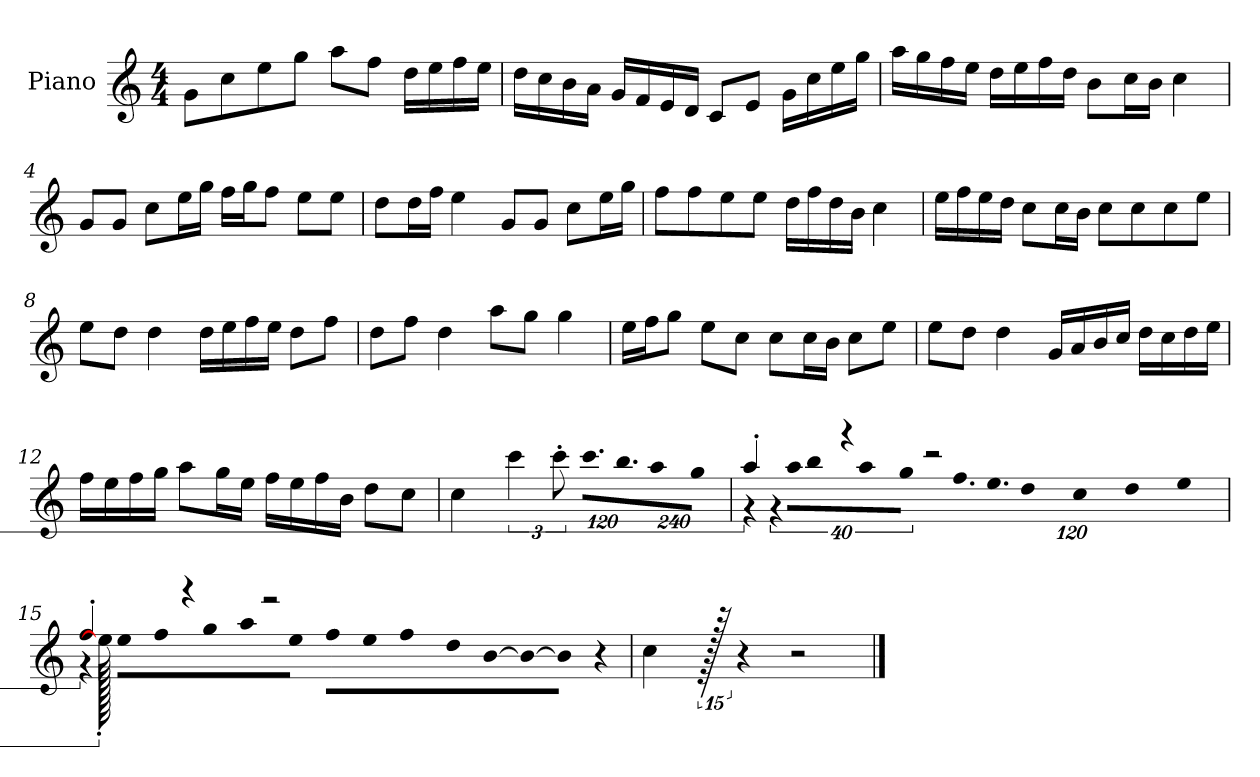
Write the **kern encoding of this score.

**kern
*part1
*staff1
*I"Piano
*I'P-no
*clefG2
*k[]
*M4/4
*MM90
=1
8g\L
8cc\
8ee\
8gg\J
8aa\L
8ff\J
16dd\LL
16ee\
16ff\
16ee\JJ
=2
16dd\LL
16cc\
16b\
16a\JJ
16g/LL
16f/
16e/
16d/JJ
8c/L
8e/J
16g\LL
16cc\
16ee\
16gg\JJ
=3
16aa\LL
16gg\
16ff\
16ee\JJ
16dd\LL
16ee\
16ff\
16dd\JJ
8b\L
16cc\L
16b\JJ
4cc\
!!LO:LB:g=z
=4
8g/L
8g/J
8cc\L
16ee\L
16gg\JJ
16ff\LL
16gg\J
8ff\J
8ee\L
8ee\J
=5
8dd\L
16dd\L
16ff\JJ
4ee\
8g/L
8g/J
8cc\L
16ee\L
16gg\JJ
=6
8ff\L
8ff\
8ee\
8ee\J
16dd\LL
16ff\
16dd\
16b\JJ
4cc\
=7
16ee\LL
16ff\
16ee\
16dd\JJ
8cc\L
16cc\L
16b\JJ
8cc\L
8cc\
8cc\
8ee\J
!!LO:LB:g=z
=8
8ee\L
8dd\J
4dd\
16dd\LL
16ee\
16ff\
16ee\JJ
8dd\L
8ff\J
=9
8dd\L
8ff\J
4dd\
8aa\L
8gg\J
4gg\
=10
16ee\LL
16ff\J
8gg\J
8ee\L
8cc\J
8cc\L
16cc\L
16b\JJ
8cc\L
8ee\J
=11
8ee\L
8dd\J
4dd\
16g/LL
16a/
16b/
16cc/JJ
16dd\LL
16cc\
16dd\
16ee\JJ
!!LO:LB:g=z
=12
16ff\LL
16ee\
16ff\
16gg\JJ
8aa\L
16gg\L
16ee\JJ
16ff\LL
16ee\
16ff\
16b\JJ
8dd\L
8cc\J
=13
4cc\
6ccc\
12ccc'\
*Xbrackettup
!LO:N:vis=16.
960%103ccc\LL
!LO:N:vis=16.
960%103bb\J
!LO:N:vis=8
960%137aa\
!LO:N:vis=8
960%137gg\J
=14
*^
*	*brackettup
!	!LO:N:vis=16
4aa'/	1920%137r
!	!LO:N:vis=32
.	640%23r
!	!LO:N:vis=32
.	640%23aa\KLL
!	!LO:N:vis=16
.	1920%137bb\J
!	!LO:N:vis=8
.	960%137aa\
4r	.
!	!LO:N:vis=8
.	960%137gg\J
*	*Xbrackettup
!	!LO:N:vis=16.
2r	960%103ff\LL
!	!LO:N:vis=16.
.	960%103ee\
!	!LO:N:vis=16
.	1920%137dd\
!	!LO:N:vis=16
.	1920%137cc\
!	!LO:N:vis=32
.	640%23dd\K
.	[384%41ee\J
!!LO:LB:g=z	!!
=15	=15
*	*brackettup
!	!LO:N:vis=32
4ff'/	640%23r
.	1920ee'\]
!	!LO:N:vis=16
.	1920%137ee\LL
!	!LO:N:vis=32
.	640%23ff\K
!	!LO:N:vis=16
.	1920%137gg\J
!	!LO:N:vis=8
.	960%137aa\
4r	.
!	!LO:N:vis=8
.	960%137ee\J
2r	.
!	!LO:N:vis=32
.	640%23ff\KLL
!	!LO:N:vis=16
.	1920%137ee\
!	!LO:N:vis=32
.	640%23ff\K
!	!LO:N:vis=16
.	1920%137dd\
!	!LO:N:vis=16
.	[1920%137b\J
!	!LO:N:vis=8
.	960%137b\_
!	!LO:N:vis=32
.	640%23b\Jkk]
.	480%17r
1920ryy	.
*v	*v
=16
4cc\
1920r
4r
2r
==
*-
